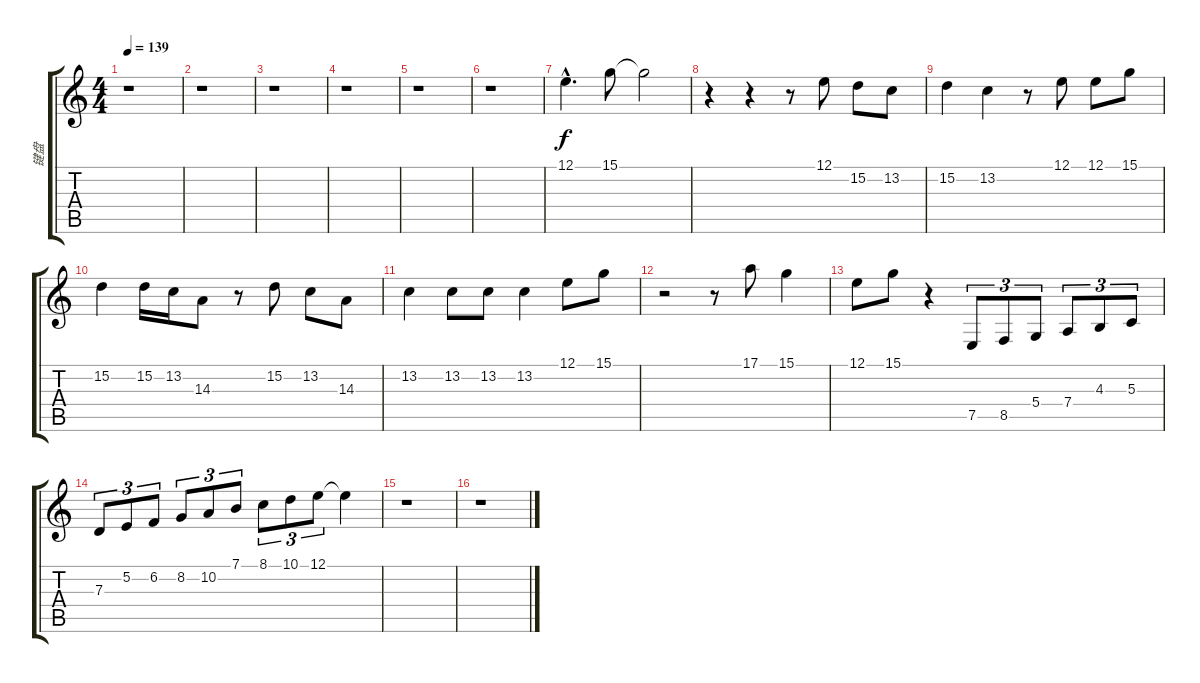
\track ("键盘" "键盘") {instrument synthstrings1}
\staff {score tabs}
\tuning (E4 B3 G3 D3 A2 E2) {hide}
\ts (4 4)
\tempo 139
\clef g2
\ks c
r.1{dy f} |
r.1 |
r.1 |
r.1 |
r.1 |
r.1 |
12.1{hac}.4{d volume 16 balance 6 instrument trumpet} 15.1.8 15.1{t}.2 |
r.4 r.4 r.8 12.1.8 15.2.8 13.2.8 |
15.2.4 13.2.4 r.8 12.1.8 12.1.8 15.1.8 |
15.2.4 15.2.16 13.2.16 14.3.8 r.8 15.2.8 13.2.8 14.3.8 |
13.2.4 13.2.8 13.2.8 13.2.4 12.1.8 15.1.8 |
r.2 r.8 17.1.8 15.1.4 |
12.1.8 15.1.8 r.4 7.5.8{tu (3 2) volume 16 balance 6 instrument brightacousticpiano} 8.5.8{tu (3 2)} 5.4.8{tu (3 2)} 7.4.8{tu (3 2)} 4.3.8{tu (3 2)} 5.3.8{tu (3 2)} |
7.3.8{tu (3 2)} 5.2.8{tu (3 2)} 6.2.8{tu (3 2)} 8.2.8{tu (3 2)} 10.2.8{tu (3 2)} 7.1.8{tu (3 2)} 8.1.8{tu (3 2)} 10.1.8{tu (3 2)} 12.1.8{tu (3 2)} 12.1{t}.4 |
r.1 |
r.1
